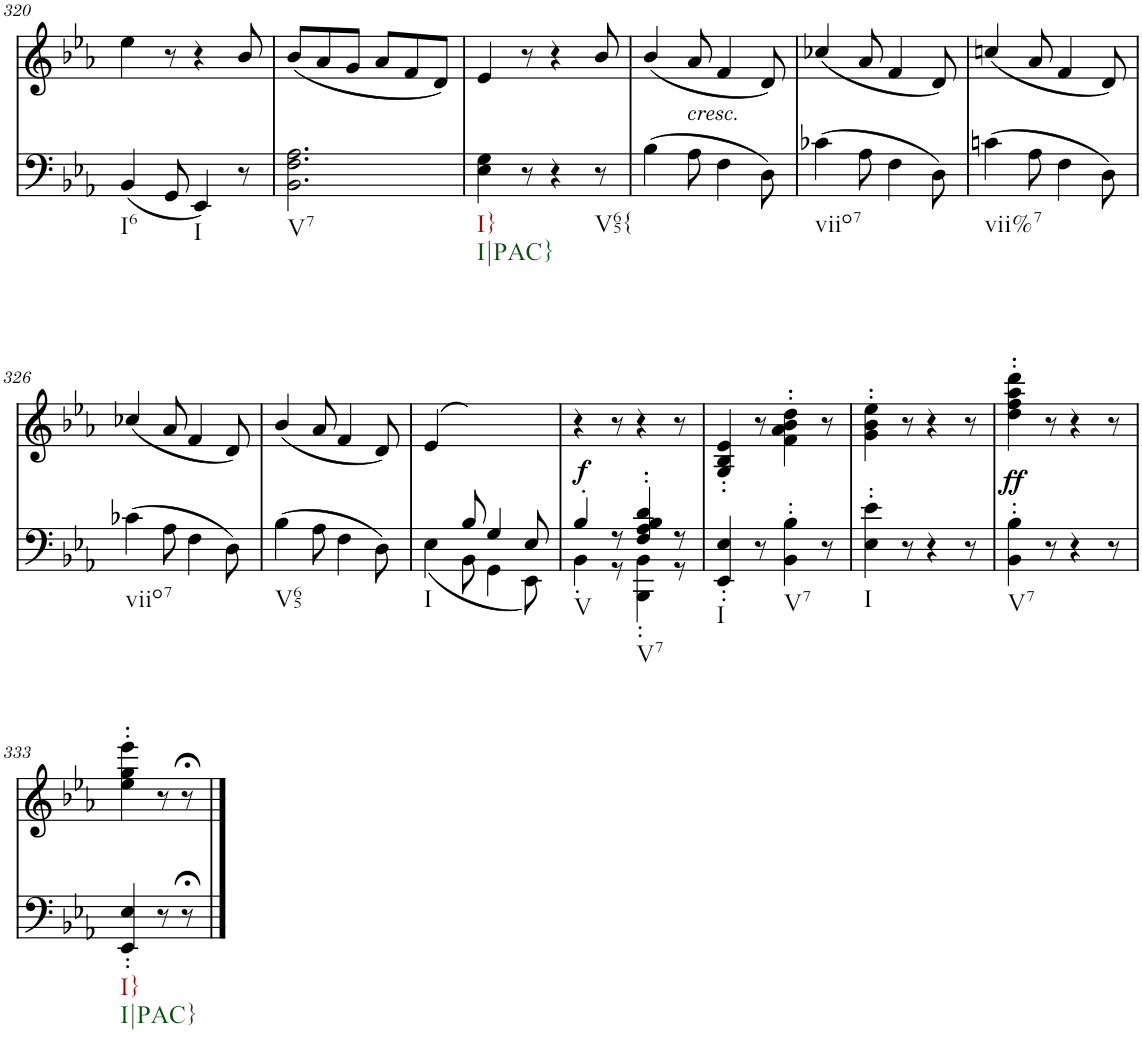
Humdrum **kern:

**kern	**kern	**text	**dynam
*part2	*part1	*part1	*part1
*staff2	*staff1	*staff1	*staff1
*I"piano	*I"piano	*	*
*I'Pno	*I'Pno	*	*
!!LO:PB:g=z
*clefF4	*clefG2	*	*
*k[b-e-a-]	*k[b-e-a-]	*	*
*E-:	*E-:	*	*
*M6/8	*M6/8	*	*
=320	=320	=320	=320
!LO:TX:b:t=I6	!	!	!
(4BB-/	4ee-\	.	.
8GG/	8r	.	.
!LO:TX:b:t=I	!	!	!
4EE-/)	4r	.	.
8r	8b-/	.	.
=321	=321	=321	=321
!LO:TX:b:t=V7	!	!	!
2.BB-\ 2.F\ 2.A-\	(8b-/L	.	.
.	8a-/	.	.
.	8g/J	.	.
.	8a-/L	.	.
.	8f/	.	.
.	8d/J)	.	.
=322	=322	=322	=322
!LO:TX:b:t=I}	!	!	!
!LO:TX:b:t=I|PAC}	!	!	!
4E-\ 4G\	4e-/	.	.
8r	8r	.	.
4r	4r	.	.
!LO:TX:b:t=V65{	!	!	!
8r	8b-/	.	.
=323	=323	=323	=323
!	!	!LO:LY:b	!
(4B-\	(4b-/	<	.
!	!LO:TX:b:i:t=cresc.	!	!
8A-\	8a-/	.	.
4F\	4f/	.	.
8D\)	8d/)	.	.
=324	=324	=324	=324
!LO:TX:b:t=viio7	!	!	!
(4c-X\	(4cc-X/	.	.
8A-\	8a-/	.	.
4F\	4f/	.	.
8D\)	8d/)	.	.
=325	=325	=325	=325
!LO:TX:b:t=vii%7	!	!	!
(4cn\	(4ccn/	.	.
8A-\	8a-/	.	.
4F\	4f/	.	.
8D\)	8d/)	.	.
!!LO:LB:g=z
=326	=326	=326	=326
!LO:TX:b:t=viio7	!	!	!
(4c-X\	(4cc-X/	.	.
8A-\	8a-/	.	.
4F\	4f/	.	.
8D\)	8d/)	.	.
=327	=327	=327	=327
!LO:TX:b:t=V65	!	!	!
(4B-\	(4b-/	.	.
8A-\	8a-/	.	.
4F\	4f/	.	.
8D\)	8d/)	.	.
=328	=328	=328	=328
*^	*	*	*
!LO:TX:b:t=I	!	!	!	!
!	!	!	!LO:LY:b	!
4ryy	(4E-\	(>4e-/	f	.
8B-/	8BB-\	8ryy)	.	.
4G/	4GG\	4ryy	.	.
8E-/	8EE-\)	8ryy	.	.
=329	=329	=329	=329	=329
!LO:TX:b:t=V	!	!	!	!
!	!	!	!	!LO:DY:b
4B-'/	4BB-'\	4r	.	f
8r	8r	8r	.	.
!LO:TX:b:t=V7	!	!	!	!
4F/' 4A-/' 4B-/' 4d/'	4BBB-\' 4BB-\'	4r	.	.
8r	8r	8r	.	.
=330	=330	=330	=330	=330
!LO:TX:b:t=I	!	!	!	!
*v	*v	*	*	*
4EE-/' 4E-/'	4G/' 4B-/' 4e-/'	.	.
8r	8r	.	.
!LO:TX:b:t=V7	!	!	!
4BB-\' 4B-\'	4f\' 4a-\' 4b-\' 4dd\'	.	.
8r	8r	.	.
=331	=331	=331	=331
!LO:TX:b:t=I	!	!	!
4E-\' 4e-\'	4g\' 4b-\' 4ee-\'	.	.
8r	8r	.	.
4r	4r	.	.
8r	8r	.	.
=332	=332	=332	=332
!LO:TX:b:t=V7	!	!	!
!	!	!LO:LY:b	!LO:DY:b
4BB-\' 4B-\'	4dd\' 4ff\' 4aa-\' 4ddd\'	ff	ff
8r	8r	.	.
4r	4r	.	.
8r	8r	.	.
!!LO:LB:g=z
=333	=333	=333	=333
!LO:TX:b:t=I}	!	!	!
!LO:TX:b:t=I|PAC}	!	!	!
4EE-/' 4E-/'	4ee-\' 4gg\' 4eee-\'	.	.
8r	8r	.	.
8r;<	8r;<	.	.
==	==	==	==
*-	*-	*-	*-
